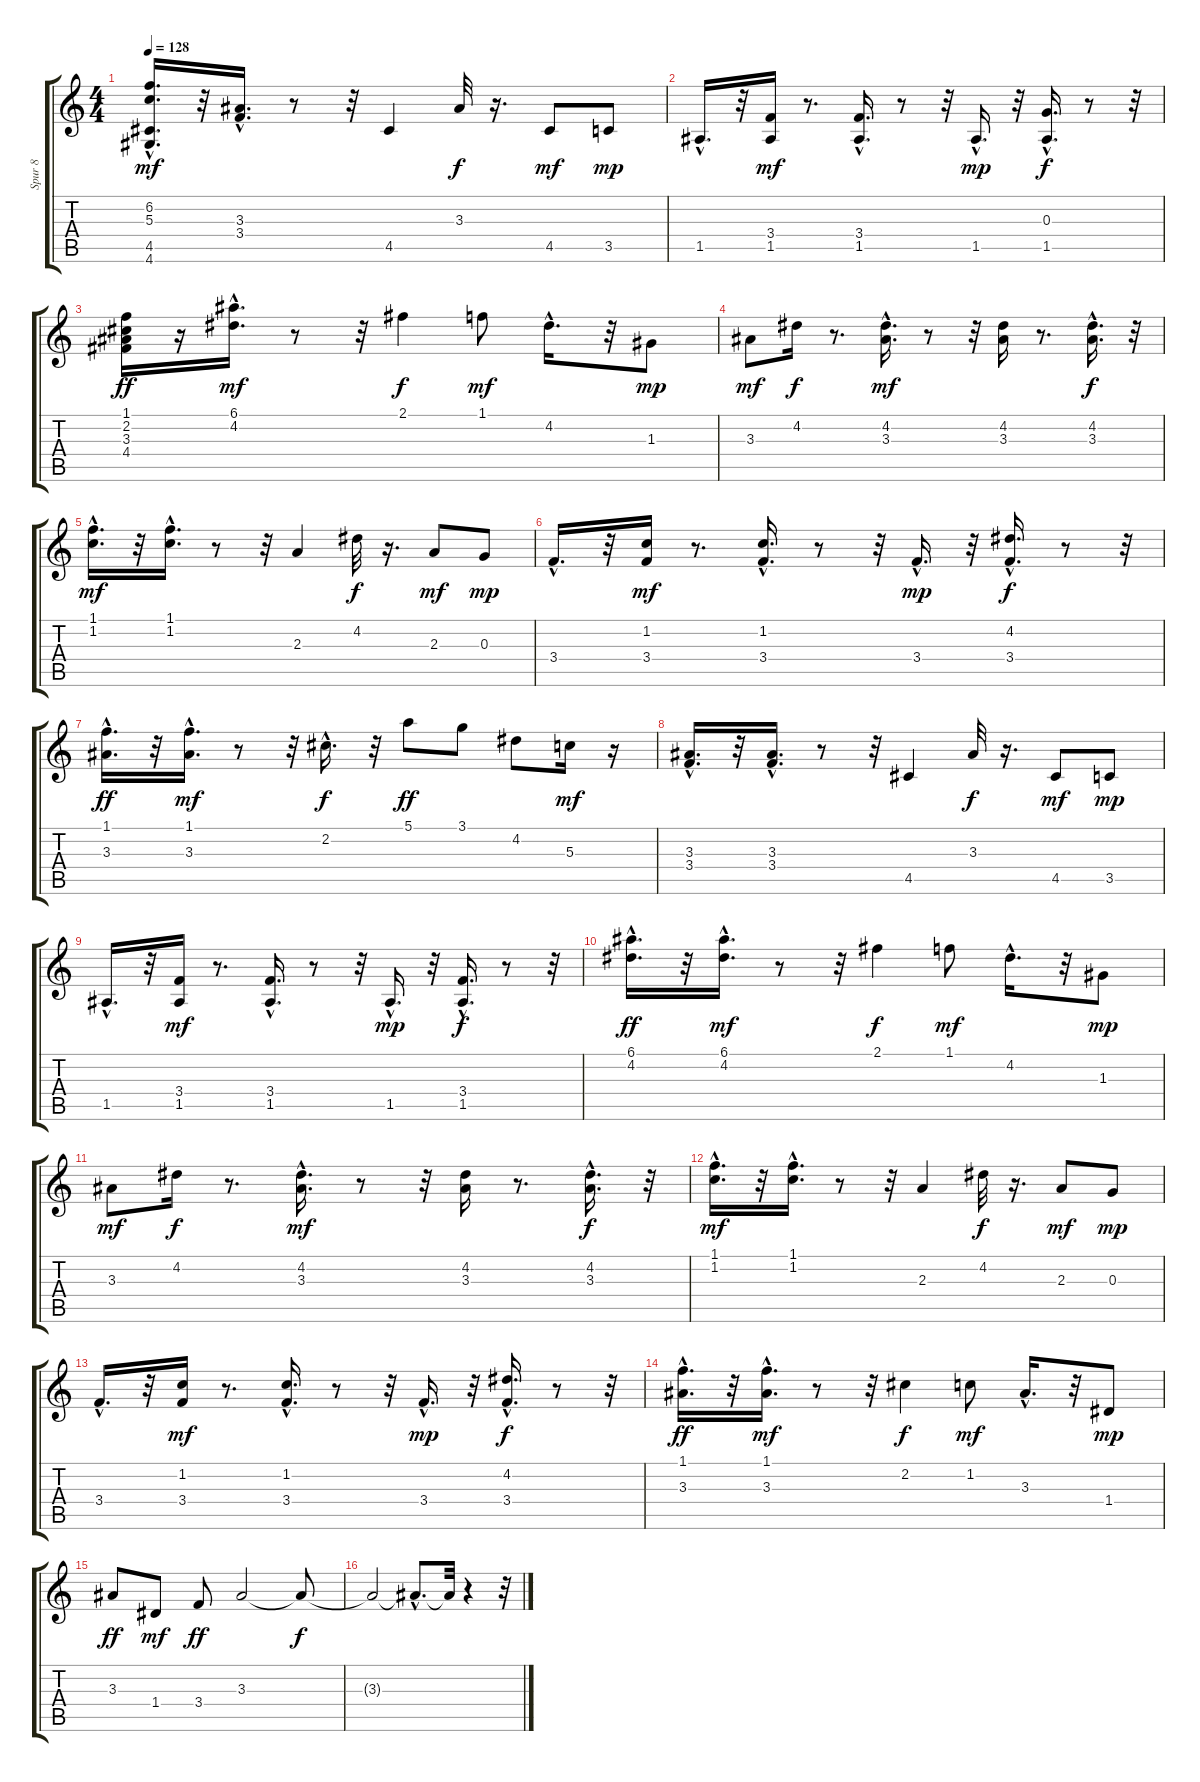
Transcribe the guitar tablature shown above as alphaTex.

\track ("Spur 8" "Spur 8") {instrument distortionguitar}
\staff {score tabs}
\tuning (E4 B3 G3 D3 A2 E2) {hide}
\ts (4 4)
\tempo 128
\clef g2
\ks c
(6.2 5.3 4.5{hac} 4.6{hac}).16{d dy mf} r.32 (3.3 3.4{hac}).16{d} r.8 r.32 4.5.4 3.3.32{dy f} r.16{d} 4.5.8{dy mf} 3.5.8{dy mp} |
1.5{hac}.16{d} r.32 (3.4 1.5).16{dy mf} r.8{d} (3.4 1.5{hac}).16{d} r.8 r.32 1.5{hac}.16{d dy mp} r.32 (0.3{hac} 1.5).16{d dy f} r.8 r.32 |
(1.1 2.2 3.3 4.4).16{dy ff} r.16 (6.1 4.2{hac}).16{d dy mf} r.8 r.32 2.1.4{dy f} 1.1.8{dy mf} 4.2{hac}.16{d} r.32 1.3.8{dy mp} |
3.3.8{dy mf} 4.2.16{dy f} r.8{d} (4.2{hac} 3.3).16{d dy mf} r.8 r.32 (4.2 3.3).16 r.8{d} (4.2{hac} 3.3).16{d dy f} r.32 |
(1.1{hac} 1.2{hac}).16{d dy mf} r.32 (1.1 1.2{hac}).16{d} r.8 r.32 2.3.4 4.2.32{dy f} r.16{d} 2.3.8{dy mf} 0.3.8{dy mp} |
3.4{hac}.16{d} r.32 (1.2 3.4).16{dy mf} r.8{d} (1.2 3.4{hac}).16{d} r.8 r.32 3.4{hac}.16{d dy mp} r.32 (4.2{hac} 3.4).16{d dy f} r.8 r.32 |
(1.1{hac} 3.3{hac}).16{d dy ff} r.32 (1.1 3.3{hac}).16{d dy mf} r.8 r.32 2.2{hac}.16{d dy f} r.32 5.1.8{dy ff} 3.1.8 4.2.8 5.3.16{dy mf} r.16 |
(3.3{hac} 3.4{hac}).16{d} r.32 (3.3 3.4{hac}).16{d} r.8 r.32 4.5.4 3.3.32{dy f} r.16{d} 4.5.8{dy mf} 3.5.8{dy mp} |
1.5{hac}.16{d} r.32 (3.4 1.5).16{dy mf} r.8{d} (3.4 1.5{hac}).16{d} r.8 r.32 1.5{hac}.16{d dy mp} r.32 (3.4{hac} 1.5).16{d dy f} r.8 r.32 |
(6.1{hac} 4.2{hac}).16{d dy ff} r.32 (6.1 4.2{hac}).16{d dy mf} r.8 r.32 2.1.4{dy f} 1.1.8{dy mf} 4.2{hac}.16{d} r.32 1.3.8{dy mp} |
3.3.8{dy mf} 4.2.16{dy f} r.8{d} (4.2{hac} 3.3).16{d dy mf} r.8 r.32 (4.2 3.3).16 r.8{d} (4.2{hac} 3.3).16{d dy f} r.32 |
(1.1{hac} 1.2{hac}).16{d dy mf} r.32 (1.1 1.2{hac}).16{d} r.8 r.32 2.3.4 4.2.32{dy f} r.16{d} 2.3.8{dy mf} 0.3.8{dy mp} |
3.4{hac}.16{d} r.32 (1.2 3.4).16{dy mf} r.8{d} (1.2 3.4{hac}).16{d} r.8 r.32 3.4{hac}.16{d dy mp} r.32 (4.2{hac} 3.4).16{d dy f} r.8 r.32 |
(1.1{hac} 3.3{hac}).16{d dy ff} r.32 (1.1 3.3{hac}).16{d dy mf} r.8 r.32 2.2.4{dy f} 1.2.8{dy mf} 3.3{hac}.16{d} r.32 1.4.8{dy mp} |
3.3.8{dy ff} 1.4.8{dy mf} 3.4.8{dy ff} 3.3.2 3.3{t}.8{dy f} |
3.3{t}.2 3.3{hac t}.8{d} 3.3{t}.32 r.4 r.32
